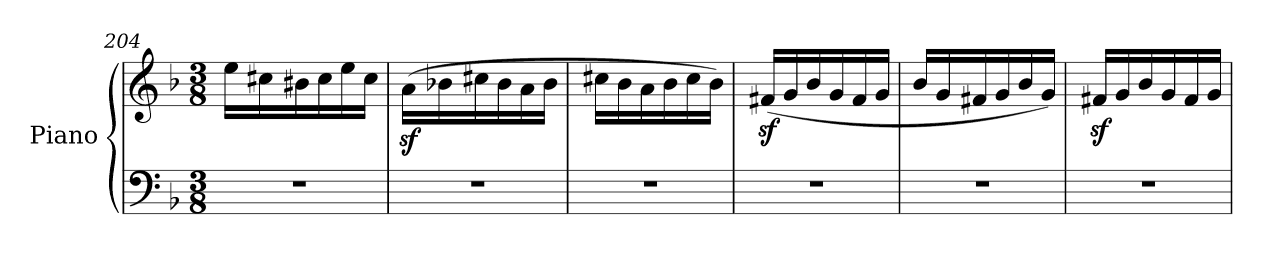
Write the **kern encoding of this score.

**kern	**kern
*part1	*part1
*staff2	*staff1
*I"Piano	*
*I'Pno	*
*clefF4	*clefG2
*k[b-]	*k[b-]
*M3/8	*M3/8
=204	=204
4.r	16ee\LL
.	16cc#X\
.	16b#X\
.	16cc#\
.	16ee\
.	16cc#\JJ
=205	=205
4.r	(16az<\LL
.	16b-X\
.	16cc#X\
.	16b-\
.	16a\
.	16b-\JJ
=206	=206
4.r	16cc#X\LL
.	16b-\
.	16a\
.	16b-\
.	16cc#\
.	16b-\JJ)
!!LO:LB:g=z
=207	=207
4.r	(16f#Xz</LL
.	16g/
.	16b-/
.	16g/
.	16f#/
.	16g/JJ
=208	=208
4.r	16b-/LL
.	16g/
.	16f#X/
.	16g/
.	16b-/
.	16g/JJ)
=209	=209
4.r	16f#Xz</LL
.	16g/
.	16b-/
.	16g/
.	16f#/
.	16g/JJ
=	=
*-	*-
